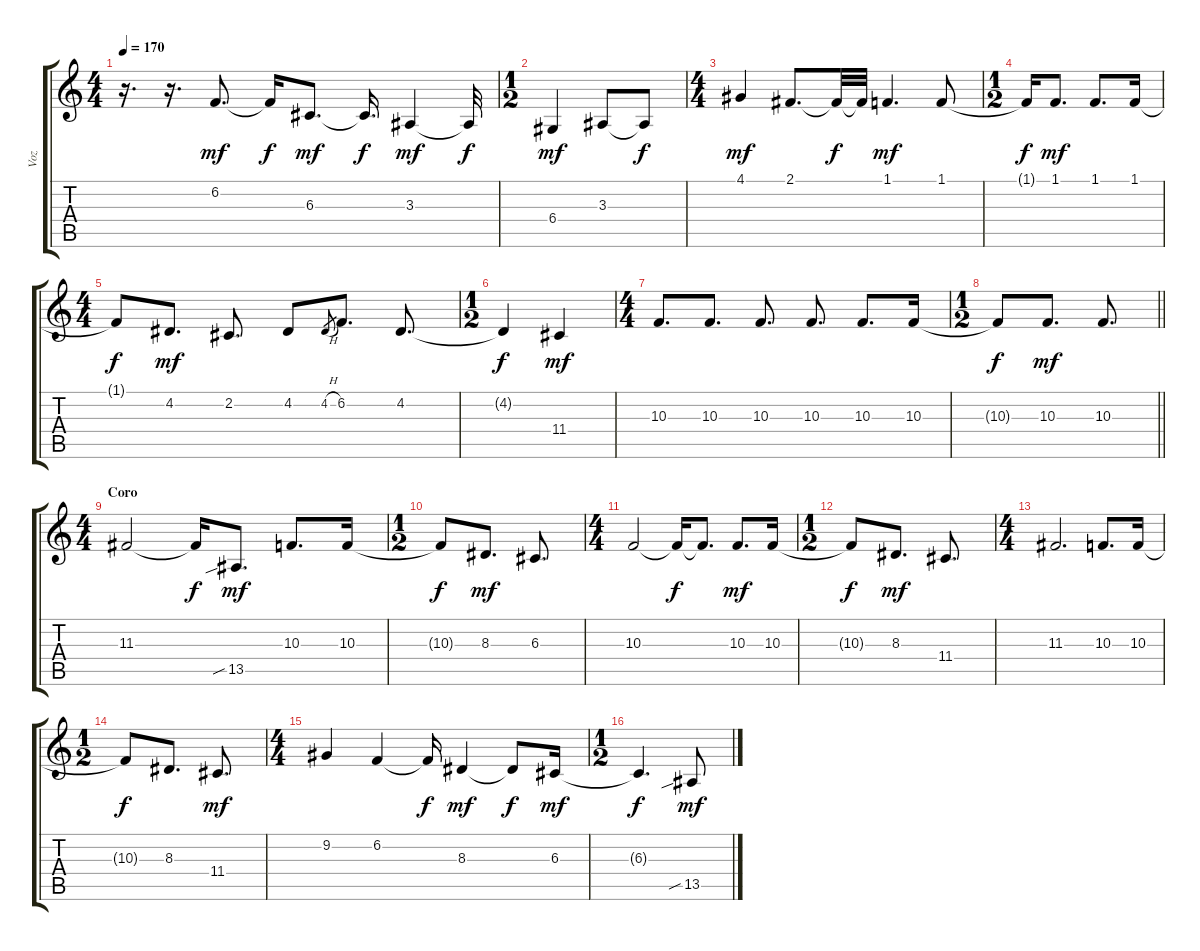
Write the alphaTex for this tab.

\track ("Voz" "Voz") {instrument clarinet}
\staff {score tabs}
\tuning (E4 B3 G3 D3 A2 E2) {hide}
\ts (4 4)
\tempo 170
\clef g2
\ks c
r.16{d dy f} r.16{d} 6.2.8{d dy mf} 6.2{t}.16{dy f} 6.3.8{d dy mf} 6.3{t}.16{d dy f} 3.3.4{dy mf} 3.3{t}.32{dy f} |
\ts (1 2)
6.4.4{dy mf} 3.3.8 3.3{t}.8{dy f} |
\ts (4 4)
4.1.4{dy mf} 2.1.8{d} 2.1{t}.32{dy f} 2.1{t}.32 1.1.4{d dy mf} 1.1.8 |
\ts (1 2)
1.1{t}.16{dy f} 1.1.8{d dy mf} 1.1.8{d} 1.1.16 |
\ts (4 4)
1.1{t}.8{dy f} 4.2.8{d dy mf} 2.2.8{d} 4.2.8 4.2{h}.8{gr} 6.2.8{d} 4.2.8{d} |
\ts (1 2)
4.2{t}.4{dy f} 11.4.4{dy mf} |
\ts (4 4)
10.3.8{d} 10.3.8{d} 10.3.8{d} 10.3.8{d} 10.3.8{d} 10.3.16 |
\ts (1 2)
\barLineRight lightlight
10.3{t}.8{dy f} 10.3.8{d dy mf} 10.3.8{d} |
\ts (4 4)
\section ("" "Coro")
11.3.2 11.3{t}.16{dy f} 13.5{sib}.8{d dy mf} 10.3.8{d} 10.3.16 |
\ts (1 2)
10.3{t}.8{dy f} 8.3.8{d dy mf} 6.3.8{d} |
\ts (4 4)
10.3.2 10.3{t}.16{dy f} 10.3{t}.8{d} 10.3.8{d dy mf} 10.3.16 |
\ts (1 2)
10.3{t}.8{dy f} 8.3.8{d dy mf} 11.4.8{d} |
\ts (4 4)
11.3.2{d} 10.3.8{d} 10.3.16 |
\ts (1 2)
10.3{t}.8{dy f} 8.3.8{d} 11.4.8{d dy mf} |
\ts (4 4)
9.2.4 6.2.4 6.2{t}.16{dy f} 8.3.4{dy mf} 8.3{t}.8{dy f} 6.3.16{dy mf} |
\ts (1 2)
6.3{t}.4{d dy f} 13.5{sib}.8{dy mf}
